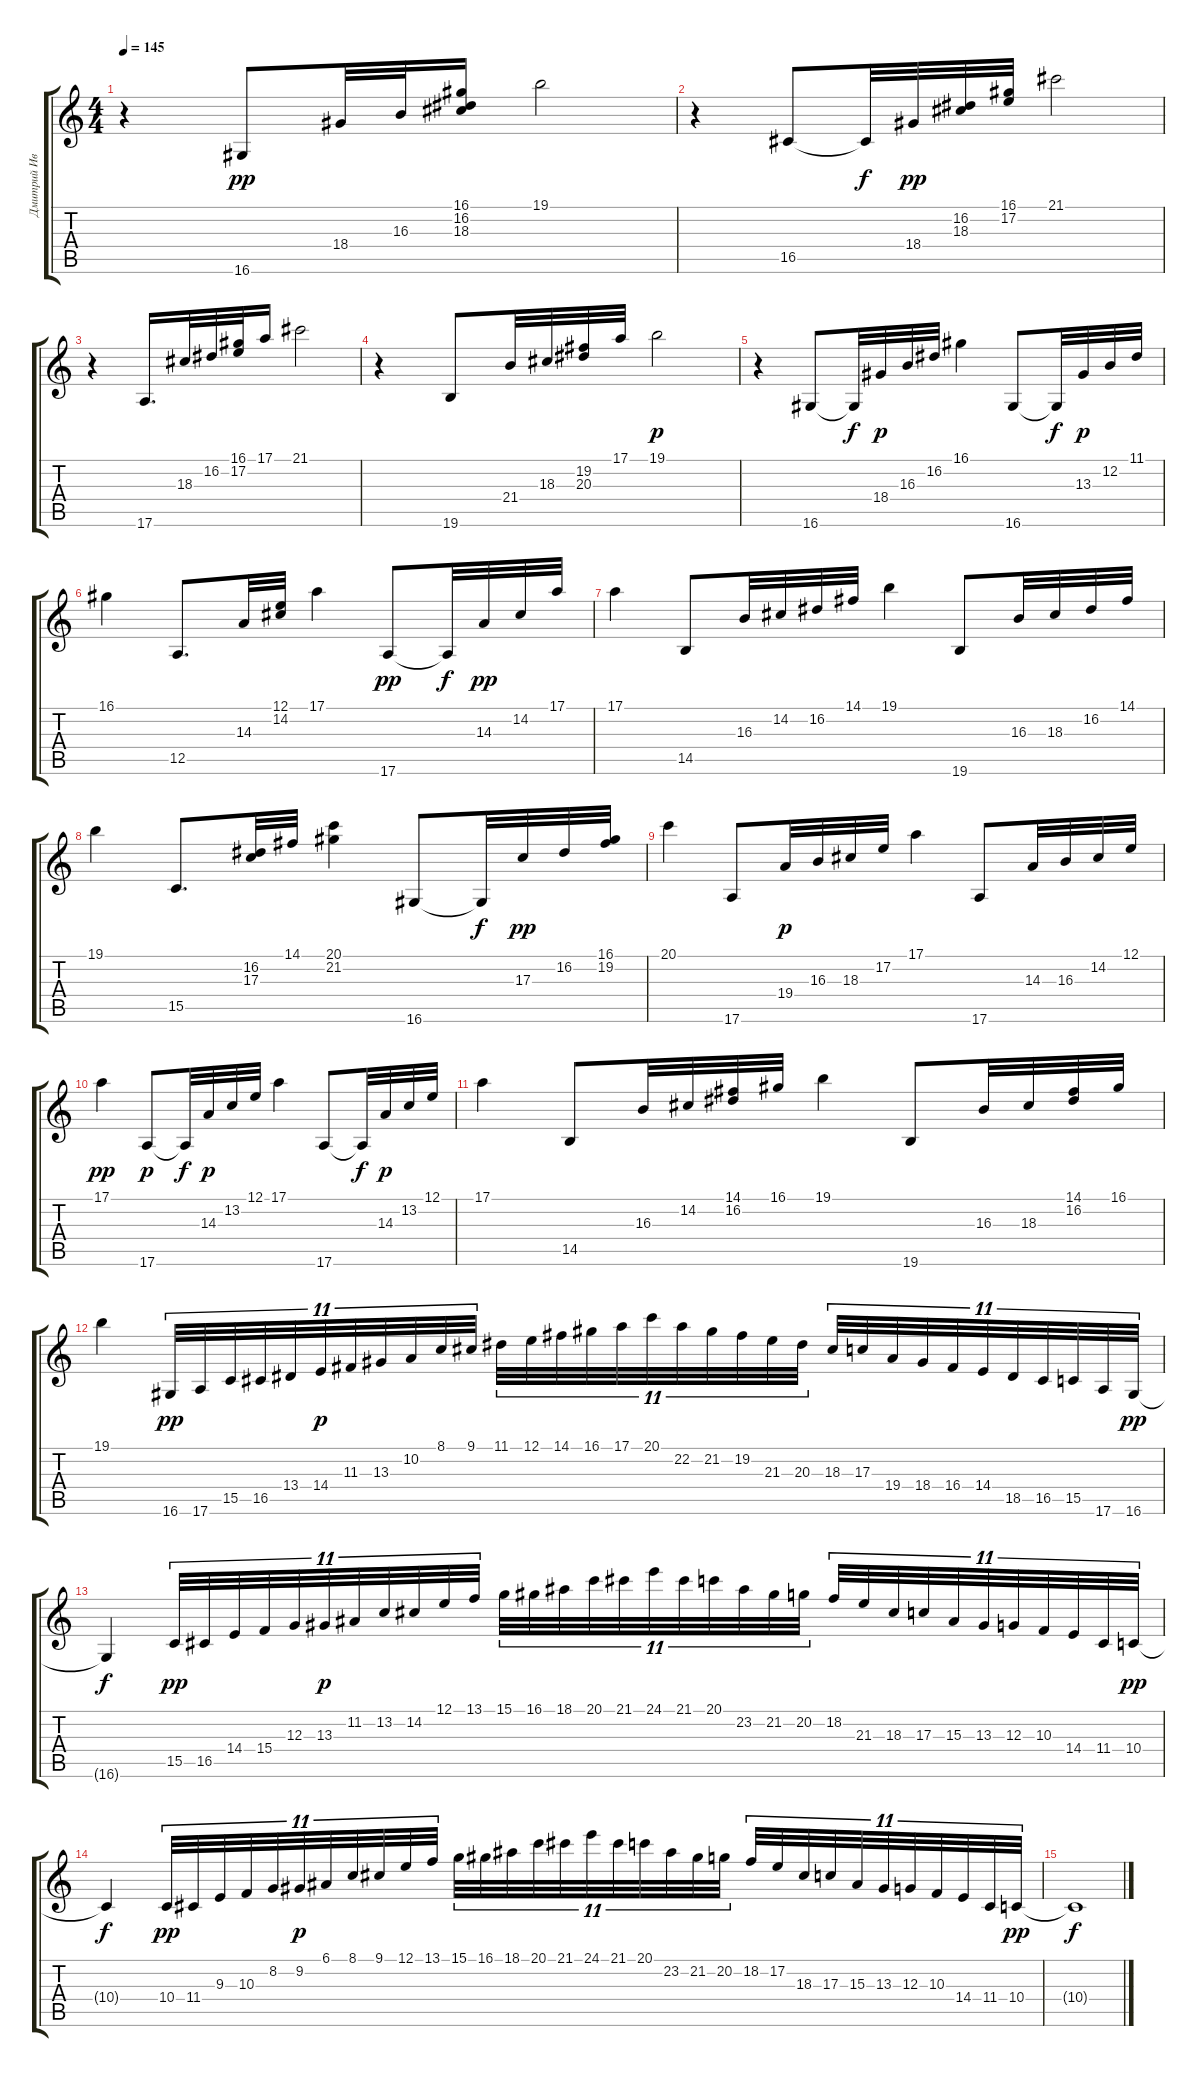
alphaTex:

\track ("Дмитрий Иванов" "Дмитрий Ив") {instrument orchestralharp}
\staff {score tabs}
\tuning (E4 B3 G3 D3 A2 E2) {hide}
\ts (4 4)
\tempo 145
\clef g2
\ks c
r.4{dy pp} 16.6.8 18.4.32 16.3.32 (16.1 16.2 18.3).16 19.1.2 |
r.4 16.5.8 16.5{t}.32{dy f} 18.4.32{dy pp} (16.2 18.3).32 (16.1 17.2).32 21.1.2 |
r.4 17.6.16{d} 18.3.32 16.2.32 (16.1 17.2).32 17.1.16 21.1.2 |
r.4 19.6.8 21.4.32 18.3.32 (19.2 20.3).32 17.1.32 19.1.2{dy p} |
r.4 16.6.8 16.6{t}.32{dy f} 18.4.32{dy p} 16.3.32 16.2.32 16.1.4 16.6.8 16.6{t}.32{dy f} 13.3.32{dy p} 12.2.32 11.1.32 |
16.1.4 12.5.8{d} 14.3.32 (12.1 14.2).32 17.1.4 17.6.8{dy pp} 17.6{t}.32{dy f} 14.3.32{dy pp} 14.2.32 17.1.32 |
17.1.4 14.5.8 16.3.32 14.2.32 16.2.32 14.1.32 19.1.4 19.6.8 16.3.32 18.3.32 16.2.32 14.1.32 |
19.1.4 15.5.8{d} (16.2 17.3).32 14.1.32 (20.1 21.2).4 16.6.8 16.6{t}.32{dy f} 17.3.32{dy pp} 16.2.32 (16.1 19.2).32 |
20.1.4 17.6.8 19.4.32{dy p} 16.3.32 18.3.32 17.2.32 17.1.4 17.6.8 14.3.32 16.3.32 14.2.32 12.1.32 |
17.1.4{dy pp} 17.6.8{dy p} 17.6{t}.32{dy f} 14.3.32{dy p} 13.2.32 12.1.32 17.1.4 17.6.8 17.6{t}.32{dy f} 14.3.32{dy p} 13.2.32 12.1.32 |
17.1.4 14.5.8 16.3.32 14.2.32 (14.1 16.2).32 16.1.32 19.1.4 19.6.8 16.3.32 18.3.32 (14.1 16.2).32 16.1.32 |
19.1.4 16.6.32{tu (11 8) dy pp} 17.6.32{tu (11 8)} 15.5.32{tu (11 8)} 16.5.32{tu (11 8)} 13.4.32{tu (11 8)} 14.4.32{tu (11 8) dy p} 11.3.32{tu (11 8)} 13.3.32{tu (11 8)} 10.2.32{tu (11 8)} 8.1.32{tu (11 8)} 9.1.32{tu (11 8)} 11.1.32{tu (11 8)} 12.1.32{tu (11 8)} 14.1.32{tu (11 8)} 16.1.32{tu (11 8)} 17.1.32{tu (11 8)} 20.1.32{tu (11 8)} 22.2.32{tu (11 8)} 21.2.32{tu (11 8)} 19.2.32{tu (11 8)} 21.3.32{tu (11 8)} 20.3.32{tu (11 8)} 18.3.32{tu (11 8)} 17.3.32{tu (11 8)} 19.4.32{tu (11 8)} 18.4.32{tu (11 8)} 16.4.32{tu (11 8)} 14.4.32{tu (11 8)} 18.5.32{tu (11 8)} 16.5.32{tu (11 8)} 15.5.32{tu (11 8)} 17.6.32{tu (11 8)} 16.6.32{tu (11 8) dy pp} |
16.6{t}.4{dy f} 15.5.32{tu (11 8) dy pp} 16.5.32{tu (11 8)} 14.4.32{tu (11 8)} 15.4.32{tu (11 8)} 12.3.32{tu (11 8)} 13.3.32{tu (11 8) dy p} 11.2.32{tu (11 8)} 13.2.32{tu (11 8)} 14.2.32{tu (11 8)} 12.1.32{tu (11 8)} 13.1.32{tu (11 8)} 15.1.32{tu (11 8)} 16.1.32{tu (11 8)} 18.1.32{tu (11 8)} 20.1.32{tu (11 8)} 21.1.32{tu (11 8)} 24.1.32{tu (11 8)} 21.1.32{tu (11 8)} 20.1.32{tu (11 8)} 23.2.32{tu (11 8)} 21.2.32{tu (11 8)} 20.2.32{tu (11 8)} 18.2.32{tu (11 8)} 21.3.32{tu (11 8)} 18.3.32{tu (11 8)} 17.3.32{tu (11 8)} 15.3.32{tu (11 8)} 13.3.32{tu (11 8)} 12.3.32{tu (11 8)} 10.3.32{tu (11 8)} 14.4.32{tu (11 8)} 11.4.32{tu (11 8)} 10.4.32{tu (11 8) dy pp} |
10.4{t}.4{dy f} 10.4.32{tu (11 8) dy pp} 11.4.32{tu (11 8)} 9.3.32{tu (11 8)} 10.3.32{tu (11 8)} 8.2.32{tu (11 8)} 9.2.32{tu (11 8) dy p} 6.1.32{tu (11 8)} 8.1.32{tu (11 8)} 9.1.32{tu (11 8)} 12.1.32{tu (11 8)} 13.1.32{tu (11 8)} 15.1.32{tu (11 8)} 16.1.32{tu (11 8)} 18.1.32{tu (11 8)} 20.1.32{tu (11 8)} 21.1.32{tu (11 8)} 24.1.32{tu (11 8)} 21.1.32{tu (11 8)} 20.1.32{tu (11 8)} 23.2.32{tu (11 8)} 21.2.32{tu (11 8)} 20.2.32{tu (11 8)} 18.2.32{tu (11 8)} 17.2.32{tu (11 8)} 18.3.32{tu (11 8)} 17.3.32{tu (11 8)} 15.3.32{tu (11 8)} 13.3.32{tu (11 8)} 12.3.32{tu (11 8)} 10.3.32{tu (11 8)} 14.4.32{tu (11 8)} 11.4.32{tu (11 8)} 10.4.32{tu (11 8) dy pp} |
10.4{t}.1{dy f}
